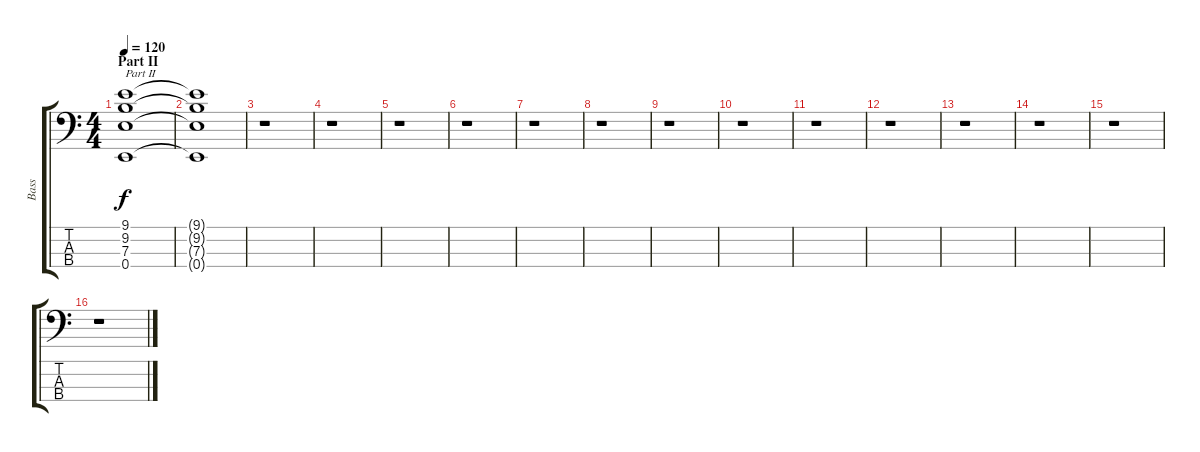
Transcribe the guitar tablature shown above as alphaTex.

\track ("Bass" "Bass") {instrument electricbassfinger}
\staff {score tabs}
\tuning (G2 D2 A1 E1) {hide}
\ts (4 4)
\section ("" "Part II")
\tempo 120
\clef f4
\ks c
(9.1{t} 9.2{t} 7.3{t} 0.4{t}).1{txt "Part II" dy f} |
(9.1{t} 9.2{t} 7.3{t} 0.4{t}).1 |
r.1 |
r.1 |
r.1 |
r.1 |
r.1 |
r.1 |
r.1 |
r.1 |
r.1 |
r.1 |
r.1 |
r.1 |
r.1 |
r.1
